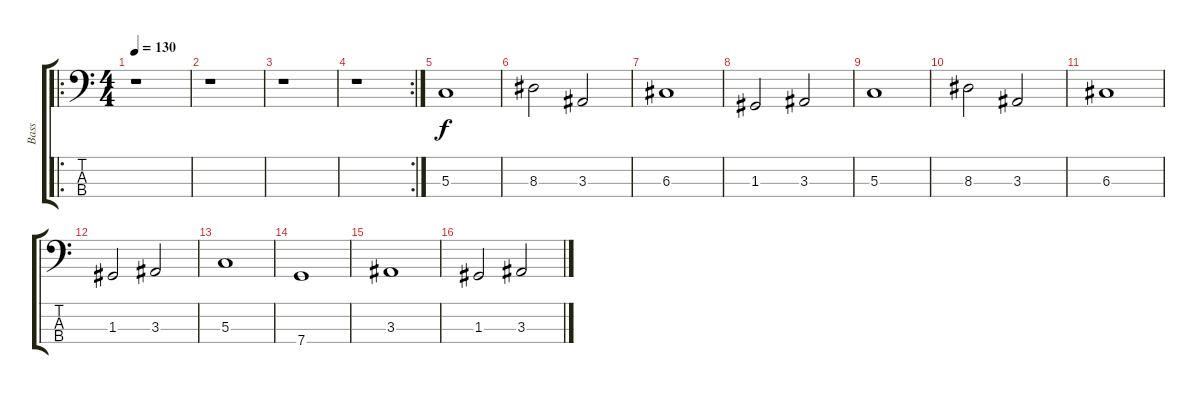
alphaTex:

\track ("Bass" "Bass") {instrument fretlessbass}
\staff {score tabs}
\tuning (F2 C2 G1 C1) {hide}
\ro
\ts (4 4)
\tempo 130
\clef f4
\ks c
r.1{dy f instrument fretlessbass} |
r.1 |
r.1 |
\rc 2
r.1 |
5.3.1 |
8.3.2 3.3.2 |
6.3.1 |
1.3.2 3.3.2 |
5.3.1 |
8.3.2 3.3.2 |
6.3.1 |
1.3.2 3.3.2 |
5.3.1 |
7.4.1 |
3.3.1 |
1.3.2 3.3.2
